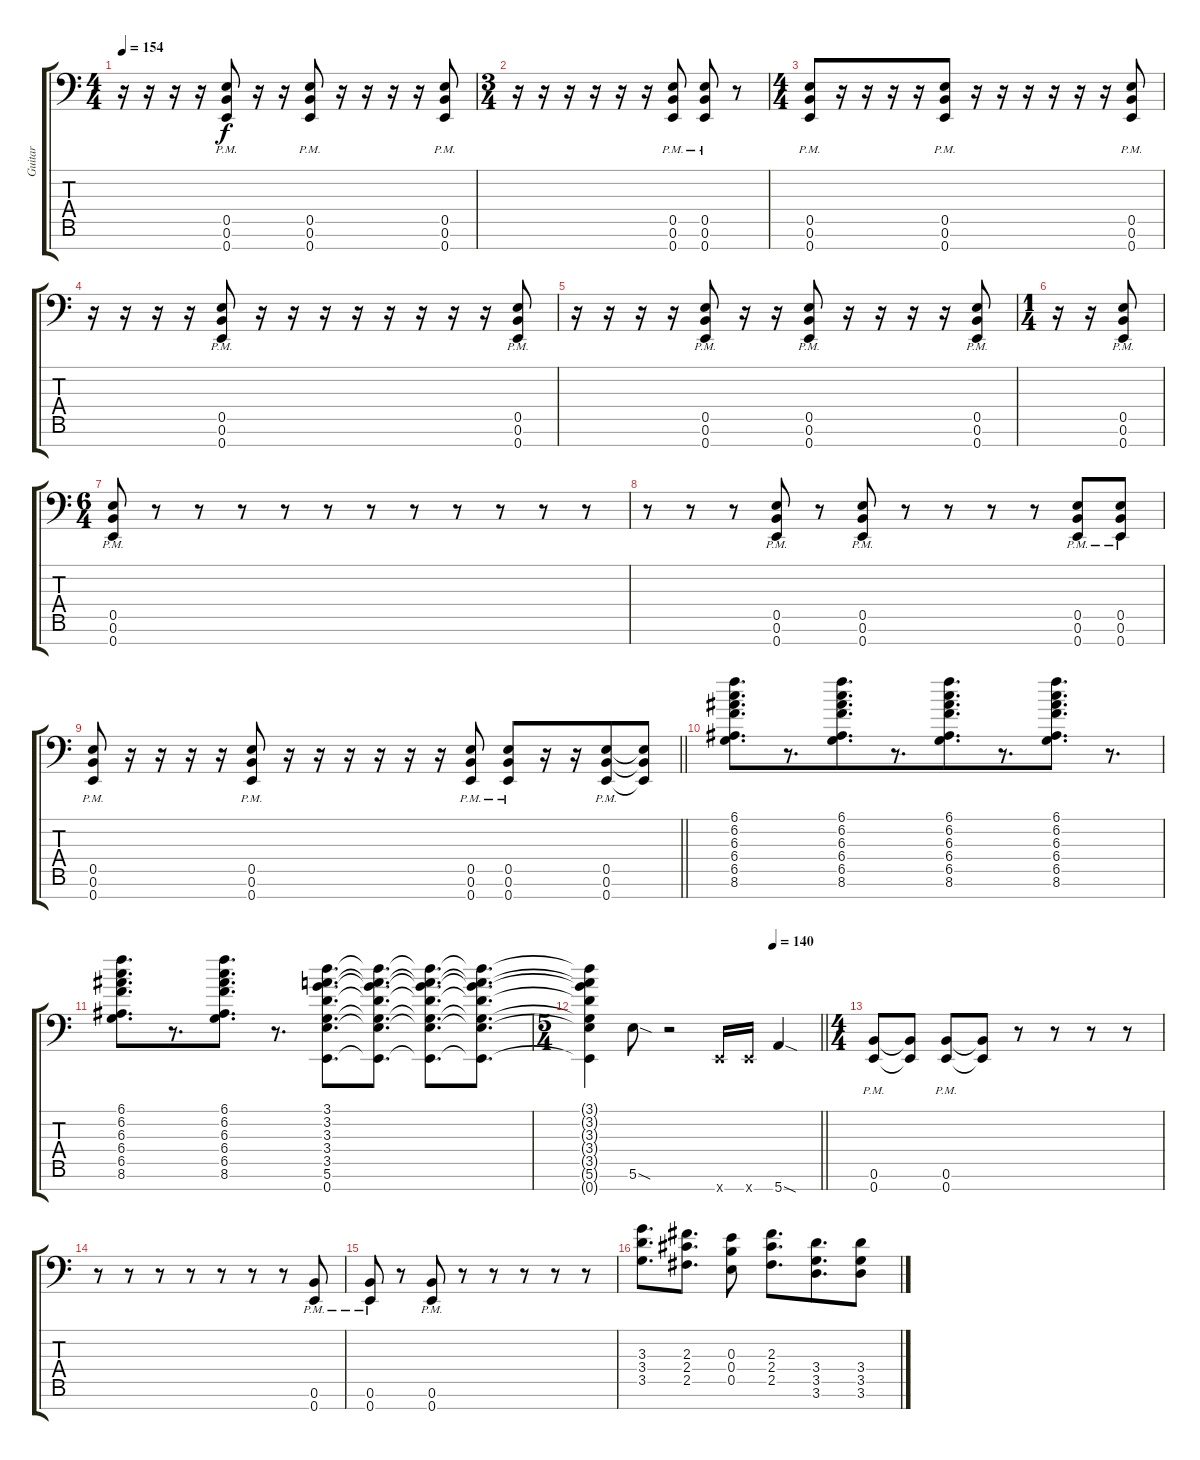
\track ("Guitar" "Guitar") {instrument distortionguitar}
\staff {score tabs}
\tuning (B3 Gb3 E3 B2 E2 B1 E1) {hide}
\ts (4 4)
\tempo 154
\clef f4
\ks c
r.16{dy f} r.16 r.16 r.16{beam merge} (0.5{pm} 0.6{pm} 0.7{pm}).8 r.16 r.16 (0.5{pm} 0.6{pm} 0.7{pm}).8 r.16{beam merge} r.16{beam merge} r.16 r.16 (0.5{pm} 0.6{pm} 0.7{pm}).8 |
\ts (3 4)
r.16{beam merge} r.16{beam merge} r.16 r.16 r.16{beam merge} r.16 (0.5{pm} 0.6{pm} 0.7{pm}).8 (0.5{pm} 0.6{pm} 0.7{pm}).8 r.8 |
\ts (4 4)
(0.5{pm} 0.6{pm} 0.7{pm}).8{beam merge} r.16{beam merge} r.16 r.16{beam merge} r.16 (0.5{pm} 0.6{pm} 0.7{pm}).8 r.16 r.16 r.16 r.16 r.16{beam merge} r.16{beam merge} (0.5{pm} 0.6{pm} 0.7{pm}).8 |
r.16 r.16 r.16{beam merge} r.16 (0.5{pm} 0.6{pm} 0.7{pm}).8 r.16 r.16 r.16 r.16 r.16{beam merge} r.16{beam merge} r.16 r.16 (0.5{pm} 0.6{pm} 0.7{pm}).8 |
r.16 r.16 r.16 r.16{beam merge} (0.5{pm} 0.6{pm} 0.7{pm}).8 r.16 r.16 (0.5{pm} 0.6{pm} 0.7{pm}).8 r.16{beam merge} r.16{beam merge} r.16 r.16 (0.5{pm} 0.6{pm} 0.7{pm}).8 |
\ts (1 4)
r.16{beam merge} r.16 (0.5{pm} 0.6{pm} 0.7{pm}).8 |
\ts (6 4)
(0.5{pm} 0.6{pm} 0.7{pm}).8 r.8{beam merge} r.8{beam merge} r.8{beam merge} r.8 r.8{beam merge} r.8{beam merge} r.8 r.8{beam merge} r.8 r.8 r.8 |
r.8{beam merge} r.8{beam merge} r.8 (0.5{pm} 0.6{pm} 0.7{pm}).8 r.8 (0.5{pm} 0.6{pm} 0.7{pm}).8 r.8 r.8{beam merge} r.8 r.8{beam merge} (0.5{pm} 0.6{pm} 0.7{pm}).8 (0.5{pm} 0.6{pm} 0.7{pm}).8 |
\barLineRight lightlight
(0.5{pm} 0.6{pm} 0.7{pm}).8 r.16 r.16 r.16{beam merge} r.16{beam merge} (0.5{pm} 0.6{pm} 0.7{pm}).8 r.16 r.16{beam merge} r.16 r.16 r.16 r.16{beam merge} (0.5{pm} 0.6{pm} 0.7{pm}).8 (0.5{pm} 0.6{pm} 0.7{pm}).8{beam merge} r.16 r.16 (0.5{pm} 0.6{pm} 0.7{pm}).8{beam merge} (0.5{t} 0.6{t} 0.7{t}).8 |
\section ("" "")
(6.1 6.2 6.3 6.4 6.5 8.6).8{d beam merge} r.8{d} (6.1 6.2 6.3 6.4 6.5 8.6).8{d beam merge} r.8{d} (6.1 6.2 6.3 6.4 6.5 8.6).8{d beam merge} r.8{d} (6.1 6.2 6.3 6.4 6.5 8.6).8{d beam merge} r.8{d} |
(6.1 6.2 6.3 6.4 6.5 8.6).8{d beam merge} r.8{d beam merge} (6.1 6.2 6.3 6.4 6.5 8.6).8{d} r.8{d} (3.1 3.2 3.3 3.4 3.5 5.6 0.7).8{d beam merge} (3.1{t} 3.2{t} 3.3{t} 3.4{t} 3.5{t} 5.6{t} 0.7{t}).8{d} (3.1{t} 3.2{t} 3.3{t} 3.4{t} 3.5{t} 5.6{t} 0.7{t}).8{d beam merge} (3.1{t} 3.2{t} 3.3{t} 3.4{t} 3.5{t} 5.6{t} 0.7{t}).8{d} |
\ts (5 4)
\tempo (140 0.8)
\barLineRight lightlight
(3.1{t} 3.2{t} 3.3{t} 3.4{t} 3.5{t} 5.6{t} 0.7{t}).4 5.6{sod}.8 r.2 0.7{x}.16 0.7{x}.16{beam merge} 5.7{sod}.4 |
\ts (4 4)
\section ("" "")
(0.6{pm} 0.7{pm}).8 (0.6{t} 0.7{t}).8 (0.6{pm} 0.7{pm}).8 (0.6{t} 0.7{t}).8 r.8 r.8 r.8 r.8 |
r.8 r.8 r.8 r.8 r.8{beam merge} r.8 r.8 (0.6{pm} 0.7{pm}).8 |
(0.6{pm} 0.7{pm}).8 r.8 (0.6{pm} 0.7{pm}).8 r.8 r.8 r.8 r.8 r.8 |
(3.3 3.4 3.5).8{d} (2.3 2.4 2.5).8{d} (0.3 0.4 0.5).8 (2.3 2.4 2.5).8{d} (3.4 3.5 3.6).8{d beam merge} (3.4 3.5 3.6).8
